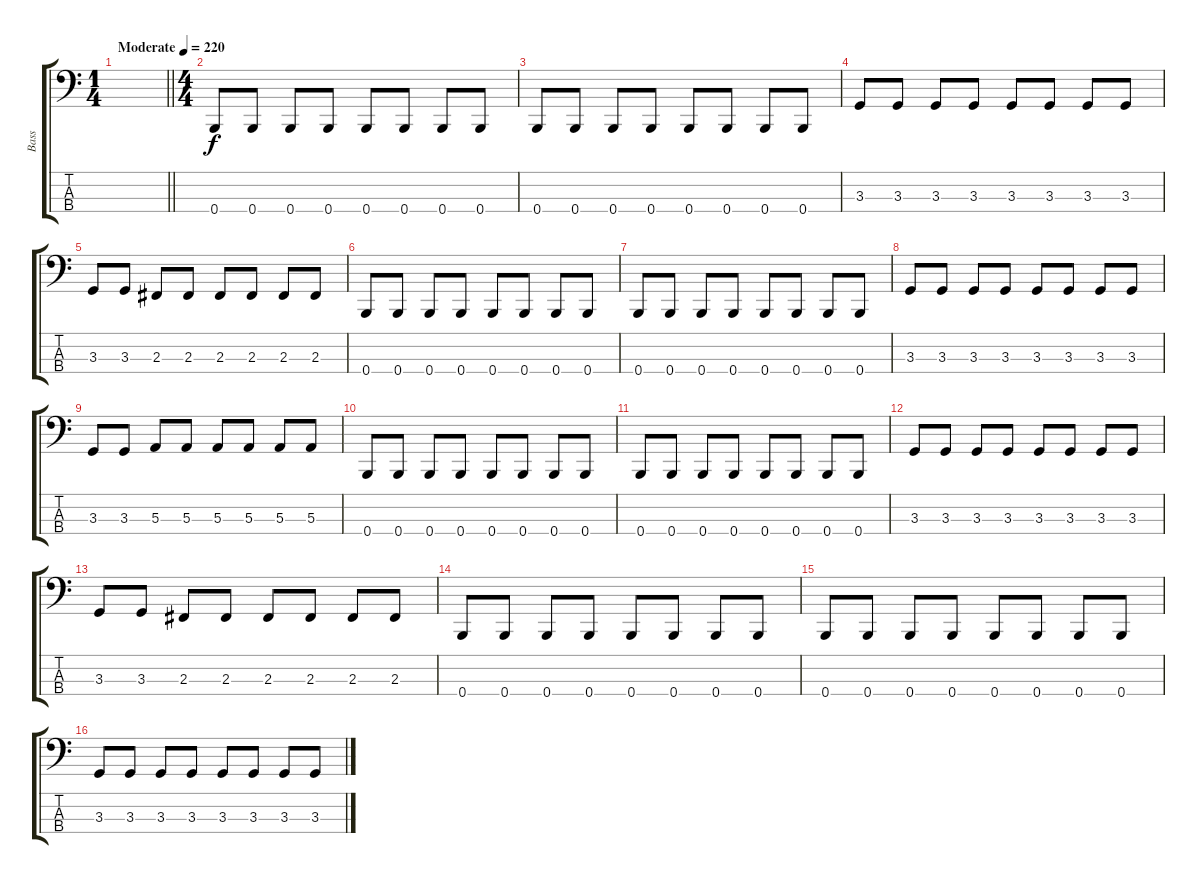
\track ("Bass" "Bass") {instrument electricbasspick}
\staff {score tabs}
\tuning (D2 A1 E1 B0) {hide}
\ts (1 4)
\tempo (220 "Moderate")
\clef f4
\barLineRight lightlight
\ks c
|
\ts (4 4)
0.4.8 0.4.8 0.4.8 0.4.8 0.4.8 0.4.8 0.4.8 0.4.8 |
0.4.8 0.4.8 0.4.8 0.4.8 0.4.8 0.4.8 0.4.8 0.4.8 |
3.3.8 3.3.8 3.3.8 3.3.8 3.3.8 3.3.8 3.3.8 3.3.8 |
3.3.8 3.3.8 2.3.8 2.3.8 2.3.8 2.3.8 2.3.8 2.3.8 |
0.4.8 0.4.8 0.4.8 0.4.8 0.4.8 0.4.8 0.4.8 0.4.8 |
0.4.8 0.4.8 0.4.8 0.4.8 0.4.8 0.4.8 0.4.8 0.4.8 |
3.3.8 3.3.8 3.3.8 3.3.8 3.3.8 3.3.8 3.3.8 3.3.8 |
3.3.8 3.3.8 5.3.8 5.3.8 5.3.8 5.3.8 5.3.8 5.3.8 |
0.4.8 0.4.8 0.4.8 0.4.8 0.4.8 0.4.8 0.4.8 0.4.8 |
0.4.8 0.4.8 0.4.8 0.4.8 0.4.8 0.4.8 0.4.8 0.4.8 |
3.3.8 3.3.8 3.3.8 3.3.8 3.3.8 3.3.8 3.3.8 3.3.8 |
3.3.8 3.3.8 2.3.8 2.3.8 2.3.8 2.3.8 2.3.8 2.3.8 |
0.4.8 0.4.8 0.4.8 0.4.8 0.4.8 0.4.8 0.4.8 0.4.8 |
0.4.8 0.4.8 0.4.8 0.4.8 0.4.8 0.4.8 0.4.8 0.4.8 |
3.3.8 3.3.8 3.3.8 3.3.8 3.3.8 3.3.8 3.3.8 3.3.8
